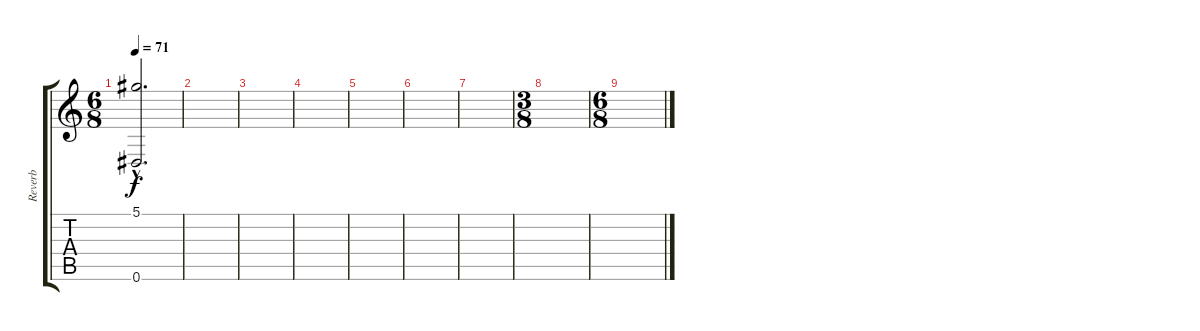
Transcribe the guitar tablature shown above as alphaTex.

\track ("Reverb" "Reverb") {instrument electricguitarjazz}
\staff {score tabs}
\tuning (Eb4 Bb3 Gb3 Db3 Ab2 Eb2) {hide}
\ts (6 8)
\tempo 71
\clef g2
\ks c
(5.1{hac t} 0.6{hac t}).2{d dy f} |
|
|
|
|
|
|
\ts (3 8)
|
\ts (6 8)
